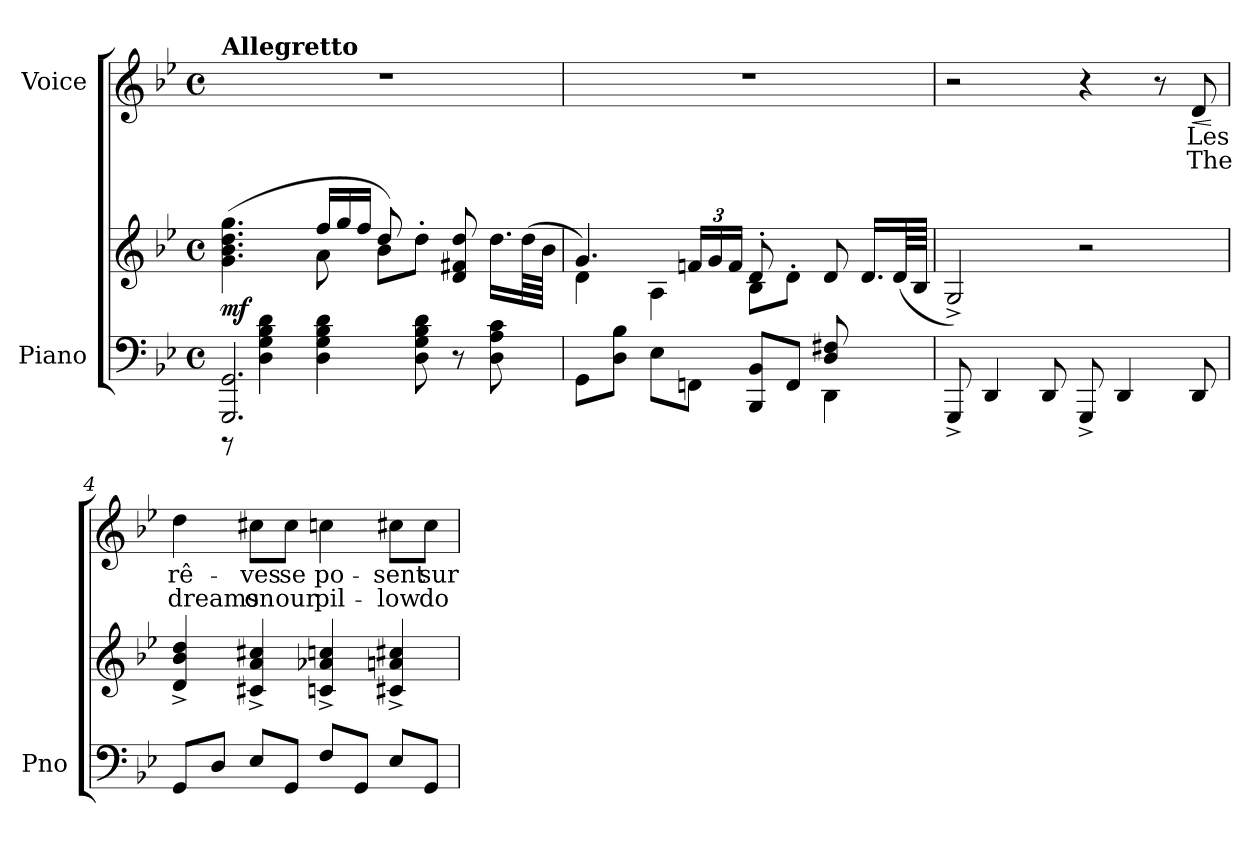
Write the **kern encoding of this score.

**kern	**kern	**dynam	**kern	**text	**text	**dynam
*part2	*part2	*part2	*part1	*part1	*part1	*part1
*staff3	*staff2	*staff2/3	*staff1	*staff1	*staff1	*staff1
*I"Piano	*	*	*I"Voice	*	*	*
*I'Pno	*	*	*	*	*	*
*clefF4	*clefG2	*	*clefG2	*	*	*
*k[b-e-]	*k[b-e-]	*	*k[b-e-]	*	*	*
*M4/4	*M4/4	*	*M4/4	*	*	*
*met(c)	*met(c)	*	*met(c)	*	*	*
*MM92	*MM92	*	*MM92	*	*	*
=1	=1	=1	=1	=1	=1	=1
*^	*^	*	*	*	*	*
!	!	!	!	!	!LO:TX:a:B:t=Allegretto	!	!	!
!	!	!	!	!LO:DY:b	!	!	!	!
2.GGG/ 2.GG/	8r	(4.g\ 4.b-\ 4.dd\ 4.gg\	4.ryy	mf	1r	.	.	.
.	4D\ 4G\ 4B-\ 4d\	.	.	.	.	.	.	.
*	*	*Xtuplet	*	*	*	*	*	*
.	4D\ 4G\ 4B-\ 4d\	24ff/LL	8a\	.	.	.	.	.
.	.	24gg/	.	.	.	.	.	.
.	.	24ff/JJ	.	.	.	.	.	.
.	.	8dd/)	8b-\L	.	.	.	.	.
.	8D\ 8G\ 8B-\ 8d\	8ryy	8dd'>\J	.	.	.	.	.
4ryy	8r	8d/ 8f#X/ 8dd/	4ryy	.	.	.	.	.
.	8D\ 8A\ 8c\	16.dd\LL	.	.	.	.	.	.
.	.	(64dd\LL	.	.	.	.	.	.
.	.	64b-\JJJJ	.	.	.	.	.	.
=2	=2	=2	=2	=2	=2	=2	=2	=2
8GG\L	2.ryy	4.g/)	4d\	.	1r	.	.	.
8D\ 8B-\J	.	.	.	.	.	.	.	.
8E-\L	.	.	4A\	.	.	.	.	.
*	*	*tuplet	*	*	*	*	*	*
*	*	*Xbrackettup	*	*	*	*	*	*
8FFn\J	.	24fn/LL	.	.	.	.	.	.
.	.	24g/	.	.	.	.	.	.
.	.	24f/JJ	.	.	.	.	.	.
8BBB-/ 8BB-/L	.	8d'/	8B-\L	.	.	.	.	.
8FF/J	.	8ryy	8d'>\J	.	.	.	.	.
8D/ 8F#X/	4DD\	8d/	4ryy	.	.	.	.	.
8ryy	.	16.d/LL	.	.	.	.	.	.
.	.	(64d/LL	.	.	.	.	.	.
.	.	64B-/JJJJ	.	.	.	.	.	.
*v	*v	*	*	*	*	*	*	*
*	*v	*v	*	*	*	*	*
!!LO:LB:g=z
=3	=3	=3	=3	=3	=3	=3
8GGG^/	2G^/)	.	2r	.	.	.
4DD/	.	.	.	.	.	.
8DD/	.	.	.	.	.	.
8GGG^/	2r	.	4r	.	.	.
4DD/	.	.	.	.	.	.
.	.	.	8r	.	.	.
!	!	!	!	!LO:LY:b	!LO:LY:b	!LO:HP:b
8DD/	.	.	8d/	Les	The	<
.	.	.	.	.	.	[
=4	=4	=4	=4	=4	=4	=4
!	!	!	!	!LO:LY:b	!LO:LY:b	!
8GG/L	4d/^ 4b-/^ 4dd/^	.	4dd\	rê-	dreams	.
8D/J	.	.	.	.	.	.
!	!	!	!	!LO:LY:b	!LO:LY:b	!
8E-/L	4c#X/^ 4a/^ 4cc#X/^	.	8cc#X\L	-ves	on	.
!	!	!	!	!LO:LY:b	!LO:LY:b	!
8GG/J	.	.	8cc#\J	se	our	.
!	!	!	!	!LO:LY:b	!LO:LY:b	!
8F/L	4cn/^ 4a-X/^ 4ccn/^	.	4ccn\	po-	pil-	.
8GG/J	.	.	.	.	.	.
!	!	!	!	!LO:LY:b	!LO:LY:b	!
8E-/L	4c#X/^ 4an/^ 4cc#X/^	.	8cc#X\L	-sent	-low	.
!	!	!	!	!LO:LY:b	!LO:LY:b	!
8GG/J	.	.	8cc#\J	sur	do	.
=	=	=	=	=	=	=
*-	*-	*-	*-	*-	*-	*-
